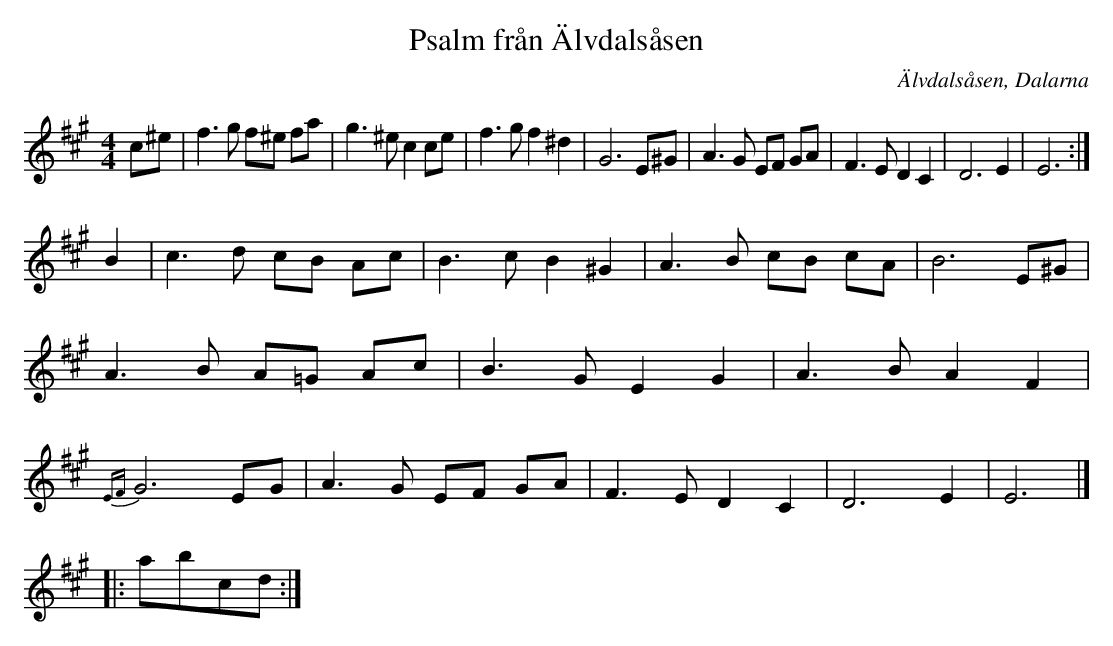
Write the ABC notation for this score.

X:1
T:Psalm från Älvdalsåsen
O:Älvdalsåsen, Dalarna
M:4/4
L:1/8
K:A
c^e | f3g f^e fa | g3 ^e c2ce | f3g f2^d2 | G6E^G | A3G EF GA | F3ED2C2 | D6E2 | E6 :|]
B2 | c3d cB Ac | B3cB2^G2 | A3B cB cA | B6E^G | A3B A=G Ac| B3G E2G2| A3BA2 F2| {EF}G6EG| A3G EF GA | F3ED2C2 | D6E2 | E6 |]
|: abcd :|
